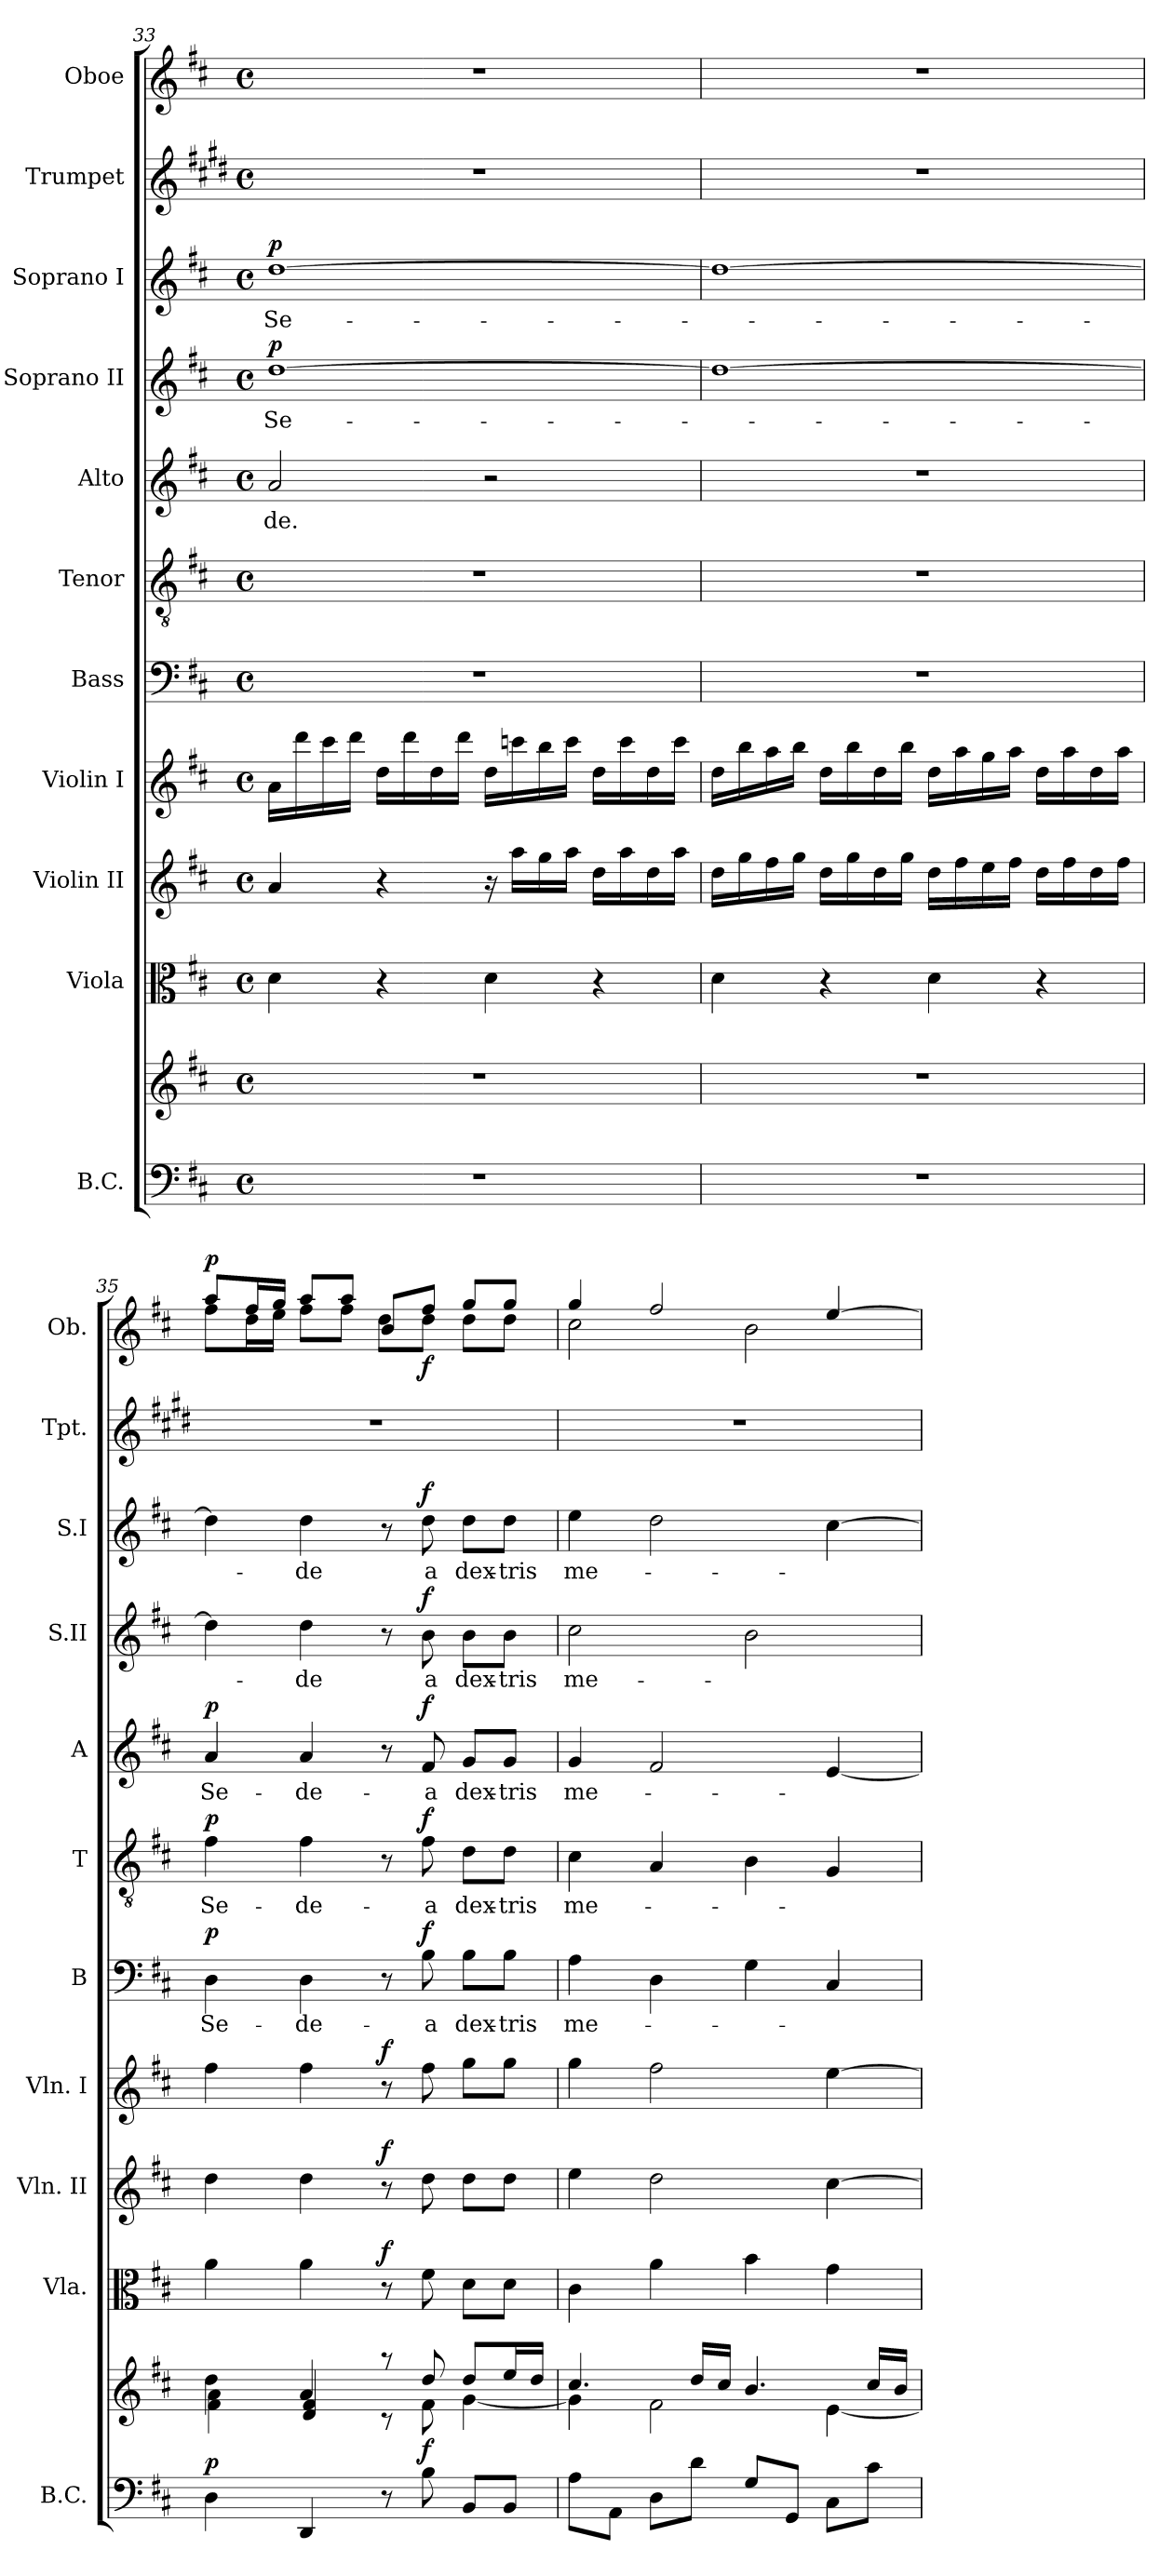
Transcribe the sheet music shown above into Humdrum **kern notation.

**kern	**kern	**dynam	**kern	**dynam	**kern	**dynam	**kern	**dynam	**kern	**text	**dynam	**kern	**text	**dynam	**kern	**text	**dynam	**kern	**text	**dynam	**kern	**text	**dynam	**kern	**kern	**dynam
*part11	*part11	*part11	*part10	*part10	*part9	*part9	*part8	*part8	*part7	*part7	*part7	*part6	*part6	*part6	*part5	*part5	*part5	*part4	*part4	*part4	*part3	*part3	*part3	*part2	*part1	*part1
*staff12	*staff11	*staff11/12	*staff10	*staff10	*staff9	*staff9	*staff8	*staff8	*staff7	*staff7	*staff7	*staff6	*staff6	*staff6	*staff5	*staff5	*staff5	*staff4	*staff4	*staff4	*staff3	*staff3	*staff3	*staff2	*staff1	*staff1
*I"B.C.	*	*	*I"Viola	*	*I"Violin II	*	*I"Violin I	*	*I"Bass	*	*	*I"Tenor	*	*	*I"Alto	*	*	*I"Soprano II	*	*	*I"Soprano I	*	*	*I"Trumpet	*I"Oboe	*
*I'B.C.	*	*	*I'Vla.	*	*I'Vln. II	*	*I'Vln. I	*	*I'B	*	*	*I'T	*	*	*I'A	*	*	*I'S.II	*	*	*I'S.I	*	*	*I'Tpt.	*I'Ob.	*
*clefF4	*clefG2	*	*clefC3	*	*clefG2	*	*clefG2	*	*clefF4	*	*	*clefGv2	*	*	*clefG2	*	*	*clefG2	*	*	*clefG2	*	*	*clefG2	*clefG2	*
*	*	*	*	*	*	*	*	*	*	*	*	*	*	*	*	*	*	*	*	*	*	*	*	*ITrd1c2	*	*
*k[f#c#]	*k[f#c#]	*	*k[f#c#]	*	*k[f#c#]	*	*k[f#c#]	*	*k[f#c#]	*	*	*k[f#c#]	*	*	*k[f#c#]	*	*	*k[f#c#]	*	*	*k[f#c#]	*	*	*k[f#c#]	*k[f#c#]	*
*D:	*D:	*	*D:	*	*D:	*	*D:	*	*D:	*	*	*D:	*	*	*D:	*	*	*D:	*	*	*D:	*	*	*D:	*D:	*
*M4/4	*M4/4	*	*M4/4	*	*M4/4	*	*M4/4	*	*M4/4	*	*	*M4/4	*	*	*M4/4	*	*	*M4/4	*	*	*M4/4	*	*	*M4/4	*M4/4	*
*met(c)	*met(c)	*	*met(c)	*	*met(c)	*	*met(c)	*	*met(c)	*	*	*met(c)	*	*	*met(c)	*	*	*met(c)	*	*	*met(c)	*	*	*met(c)	*met(c)	*
=33	=33	=33	=33	=33	=33	=33	=33	=33	=33	=33	=33	=33	=33	=33	=33	=33	=33	=33	=33	=33	=33	=33	=33	=33	=33	=33
!	!	!	!	!	!	!	!	!	!	!	!	!	!	!	!	!LO:LY:b	!	!	!LO:LY:b	!LO:DY:a	!	!LO:LY:b	!LO:DY:a	!	!	!
1r	1r	.	4d\	.	4a/	.	16a\LL	.	1r	.	.	1r	.	.	2a/	-de.	.	[1dd	Se-	p	[1dd	Se-	p	1r	1r	.
.	.	.	.	.	.	.	16ddd\	.	.	.	.	.	.	.	.	.	.	.	.	.	.	.	.	.	.	.
.	.	.	.	.	.	.	16ccc#\	.	.	.	.	.	.	.	.	.	.	.	.	.	.	.	.	.	.	.
.	.	.	.	.	.	.	16ddd\JJ	.	.	.	.	.	.	.	.	.	.	.	.	.	.	.	.	.	.	.
.	.	.	4r	.	4r	.	16dd\LL	.	.	.	.	.	.	.	.	.	.	.	.	.	.	.	.	.	.	.
.	.	.	.	.	.	.	16ddd\	.	.	.	.	.	.	.	.	.	.	.	.	.	.	.	.	.	.	.
.	.	.	.	.	.	.	16dd\	.	.	.	.	.	.	.	.	.	.	.	.	.	.	.	.	.	.	.
.	.	.	.	.	.	.	16ddd\JJ	.	.	.	.	.	.	.	.	.	.	.	.	.	.	.	.	.	.	.
.	.	.	4d\	.	16r	.	16dd\LL	.	.	.	.	.	.	.	2r	.	.	.	.	.	.	.	.	.	.	.
.	.	.	.	.	16aa\LL	.	16cccn\	.	.	.	.	.	.	.	.	.	.	.	.	.	.	.	.	.	.	.
.	.	.	.	.	16gg\	.	16bb\	.	.	.	.	.	.	.	.	.	.	.	.	.	.	.	.	.	.	.
.	.	.	.	.	16aa\JJ	.	16ccc\JJ	.	.	.	.	.	.	.	.	.	.	.	.	.	.	.	.	.	.	.
.	.	.	4r	.	16dd\LL	.	16dd\LL	.	.	.	.	.	.	.	.	.	.	.	.	.	.	.	.	.	.	.
.	.	.	.	.	16aa\	.	16ccc\	.	.	.	.	.	.	.	.	.	.	.	.	.	.	.	.	.	.	.
.	.	.	.	.	16dd\	.	16dd\	.	.	.	.	.	.	.	.	.	.	.	.	.	.	.	.	.	.	.
.	.	.	.	.	16aa\JJ	.	16ccc\JJ	.	.	.	.	.	.	.	.	.	.	.	.	.	.	.	.	.	.	.
!!LO:PB:g=z
=34	=34	=34	=34	=34	=34	=34	=34	=34	=34	=34	=34	=34	=34	=34	=34	=34	=34	=34	=34	=34	=34	=34	=34	=34	=34	=34
1r	1r	.	4d\	.	16dd\LL	.	16dd\LL	.	1r	.	.	1r	.	.	1r	.	.	1dd_	.	.	1dd_	.	.	1r	1r	.
.	.	.	.	.	16gg\	.	16bb\	.	.	.	.	.	.	.	.	.	.	.	.	.	.	.	.	.	.	.
.	.	.	.	.	16ff#\	.	16aa\	.	.	.	.	.	.	.	.	.	.	.	.	.	.	.	.	.	.	.
.	.	.	.	.	16gg\JJ	.	16bb\JJ	.	.	.	.	.	.	.	.	.	.	.	.	.	.	.	.	.	.	.
.	.	.	4r	.	16dd\LL	.	16dd\LL	.	.	.	.	.	.	.	.	.	.	.	.	.	.	.	.	.	.	.
.	.	.	.	.	16gg\	.	16bb\	.	.	.	.	.	.	.	.	.	.	.	.	.	.	.	.	.	.	.
.	.	.	.	.	16dd\	.	16dd\	.	.	.	.	.	.	.	.	.	.	.	.	.	.	.	.	.	.	.
.	.	.	.	.	16gg\JJ	.	16bb\JJ	.	.	.	.	.	.	.	.	.	.	.	.	.	.	.	.	.	.	.
.	.	.	4d\	.	16dd\LL	.	16dd\LL	.	.	.	.	.	.	.	.	.	.	.	.	.	.	.	.	.	.	.
.	.	.	.	.	16ff#\	.	16aa\	.	.	.	.	.	.	.	.	.	.	.	.	.	.	.	.	.	.	.
.	.	.	.	.	16ee\	.	16gg\	.	.	.	.	.	.	.	.	.	.	.	.	.	.	.	.	.	.	.
.	.	.	.	.	16ff#\JJ	.	16aa\JJ	.	.	.	.	.	.	.	.	.	.	.	.	.	.	.	.	.	.	.
.	.	.	4r	.	16dd\LL	.	16dd\LL	.	.	.	.	.	.	.	.	.	.	.	.	.	.	.	.	.	.	.
.	.	.	.	.	16ff#\	.	16aa\	.	.	.	.	.	.	.	.	.	.	.	.	.	.	.	.	.	.	.
.	.	.	.	.	16dd\	.	16dd\	.	.	.	.	.	.	.	.	.	.	.	.	.	.	.	.	.	.	.
.	.	.	.	.	16ff#\JJ	.	16aa\JJ	.	.	.	.	.	.	.	.	.	.	.	.	.	.	.	.	.	.	.
=35	=35	=35	=35	=35	=35	=35	=35	=35	=35	=35	=35	=35	=35	=35	=35	=35	=35	=35	=35	=35	=35	=35	=35	=35	=35	=35
*	*^	*	*	*	*	*	*	*	*	*	*	*	*	*	*	*	*	*	*	*	*	*	*	*	*	*
!	!	!	!LO:DY:a=2	!	!	!	!	!	!	!	!LO:LY:b	!LO:DY:a	!	!LO:LY:b	!LO:DY:a	!	!LO:LY:b	!LO:DY:a	!	!	!	!	!	!	!	!	!LO:DY:a
*	*	*	*	*	*	*	*	*	*	*	*	*	*	*	*	*	*	*	*	*	*	*	*	*	*	*^	*
4D\	4dd\	4f#\ 4a\	p	4a\	.	4dd\	.	4ff#\	.	4D\	Se-	p	4f#\	Se-	p	4a/	Se-	p	4dd\]	.	.	4dd\]	.	.	1r	8aa/L	8ff#\L	p
.	.	.	.	.	.	.	.	.	.	.	.	.	.	.	.	.	.	.	.	.	.	.	.	.	.	16ff#/L	16dd\L	.
.	.	.	.	.	.	.	.	.	.	.	.	.	.	.	.	.	.	.	.	.	.	.	.	.	.	16gg/JJ	16ee\JJ	.
!	!	!	!	!	!	!	!	!	!	!	!LO:LY:b	!	!	!LO:LY:b	!	!	!LO:LY:b	!	!	!LO:LY:b	!	!	!LO:LY:b	!	!	!	!	!
4DD/	4a/	4d/ 4f#/	.	4a\	.	4dd\	.	4ff#\	.	4D\	-de-	.	4f#\	-de-	.	4a/	-de-	.	4dd\	-de	.	4dd\	-de	.	.	8aa/L	8ff#\L	.
.	.	.	.	.	.	.	.	.	.	.	.	.	.	.	.	.	.	.	.	.	.	.	.	.	.	8aa/J	8ff#\J	.
!	!	!	!	!	!LO:DY:a	!	!LO:DY:a	!	!LO:DY:a	!	!	!	!	!	!	!	!	!	!	!	!	!	!	!	!	!	!	!
8r	8raa	8rc	.	8r	f	8r	f	8r	f	8r	.	.	8r	.	.	8r	.	.	8r	.	.	8r	.	.	.	8b/L	8dd\L	.
!	!	!	!LO:DY:a=2	!	!	!	!	!	!	!	!LO:LY:b	!LO:DY:a	!	!LO:LY:b	!LO:DY:a	!	!LO:LY:b	!LO:DY:a	!	!LO:LY:b	!LO:DY:a	!	!LO:LY:b	!LO:DY:a	!	!	!	!LO:DY:b
8B\	8dd/	8f#\	f	8f#\	.	8dd\	.	8ff#\	.	8B\	-a	f	8f#\	-a	f	8f#/	-a	f	8b\	a	f	8dd\	a	f	.	8ff#/J	8dd\J	f
!	!	!	!	!	!	!	!	!	!	!	!LO:LY:b	!	!	!LO:LY:b	!	!	!LO:LY:b	!	!	!LO:LY:b	!	!	!LO:LY:b	!	!	!	!	!
8BB/L	8dd/L	[<4g\	.	8d\L	.	8dd\L	.	8gg\L	.	8B\L	dex-	.	8d\L	dex-	.	8g/L	dex-	.	8b\L	dex-	.	8dd\L	dex-	.	.	8gg/L	8dd\L	.
!	!	!	!	!	!	!	!	!	!	!	!LO:LY:b	!	!	!LO:LY:b	!	!	!LO:LY:b	!	!	!LO:LY:b	!	!	!LO:LY:b	!	!	!	!	!
8BB/J	16ee/L	.	.	8d\J	.	8dd\J	.	8gg\J	.	8B\J	-tris	.	8d\J	-tris	.	8g/J	-tris	.	8b\J	-tris	.	8dd\J	-tris	.	.	8gg/J	8dd\J	.
.	16dd/JJ	.	.	.	.	.	.	.	.	.	.	.	.	.	.	.	.	.	.	.	.	.	.	.	.	.	.	.
=36	=36	=36	=36	=36	=36	=36	=36	=36	=36	=36	=36	=36	=36	=36	=36	=36	=36	=36	=36	=36	=36	=36	=36	=36	=36	=36	=36	=36
!	!	!	!	!	!	!	!	!	!	!	!LO:LY:b	!	!	!LO:LY:b	!	!	!LO:LY:b	!	!	!LO:LY:b	!	!	!LO:LY:b	!	!	!	!	!
8A\L	4.cc#/	4g\]	.	4c#\	.	4ee\	.	4gg\	.	4A\	me-	.	4c#\	me-	.	4g/	me-	.	2cc#\	me-	.	4ee\	me-	.	1r	4gg/	2cc#\	.
8AA\J	.	.	.	.	.	.	.	.	.	.	.	.	.	.	.	.	.	.	.	.	.	.	.	.	.	.	.	.
8D\L	.	2f#\	.	4a\	.	2dd\	.	2ff#\	.	4D\	.	.	4A/	.	.	2f#/	.	.	.	.	.	2dd\	.	.	.	2ff#/	.	.
8d\J	16dd/LL	.	.	.	.	.	.	.	.	.	.	.	.	.	.	.	.	.	.	.	.	.	.	.	.	.	.	.
.	16cc#/JJ	.	.	.	.	.	.	.	.	.	.	.	.	.	.	.	.	.	.	.	.	.	.	.	.	.	.	.
8G/L	4.b/	.	.	4b\	.	.	.	.	.	4G\	.	.	4B\	.	.	.	.	.	2b\	.	.	.	.	.	.	.	2b\	.
8GG/J	.	.	.	.	.	.	.	.	.	.	.	.	.	.	.	.	.	.	.	.	.	.	.	.	.	.	.	.
8C#\L	.	[<4e\	.	4g\	.	[4cc#\	.	[4ee\	.	4C#/	.	.	4G/	.	.	[4e/	.	.	.	.	.	[4cc#\	.	.	.	[>4ee/	.	.
8c#\J	16cc#/LL	.	.	.	.	.	.	.	.	.	.	.	.	.	.	.	.	.	.	.	.	.	.	.	.	.	.	.
.	16b/JJ	.	.	.	.	.	.	.	.	.	.	.	.	.	.	.	.	.	.	.	.	.	.	.	.	.	.	.
*	*v	*v	*	*	*	*	*	*	*	*	*	*	*	*	*	*	*	*	*	*	*	*	*	*	*	*v	*v	*
=	=	=	=	=	=	=	=	=	=	=	=	=	=	=	=	=	=	=	=	=	=	=	=	=	=	=
*-	*-	*-	*-	*-	*-	*-	*-	*-	*-	*-	*-	*-	*-	*-	*-	*-	*-	*-	*-	*-	*-	*-	*-	*-	*-	*-
